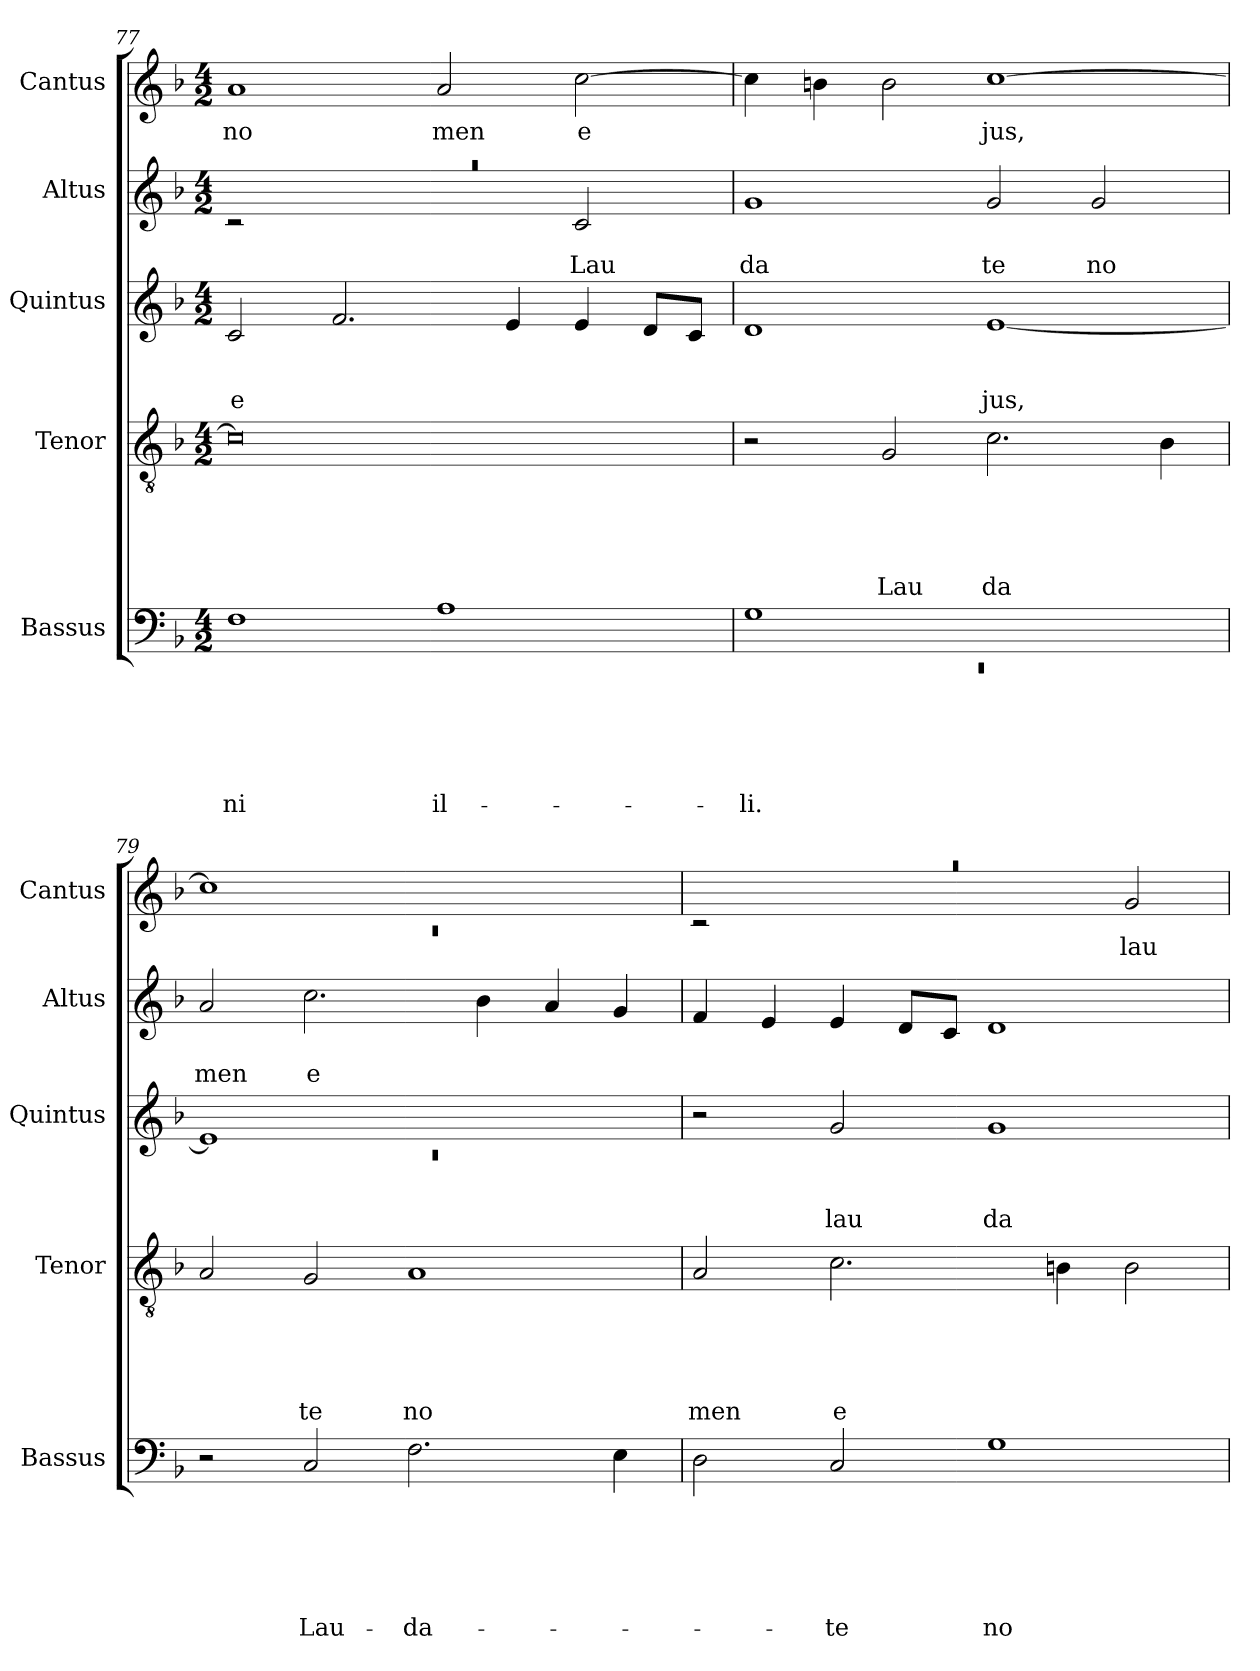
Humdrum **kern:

**kern	**text	**text	**text	**text	**text	**text	**kern	**text	**text	**text	**text	**text	**kern	**text	**text	**text	**kern	**text	**text	**kern	**text
*part5	*part5	*part5	*part5	*part5	*part5	*part5	*part4	*part4	*part4	*part4	*part4	*part4	*part3	*part3	*part3	*part3	*part2	*part2	*part2	*part1	*part1
*staff5	*staff5	*staff5	*staff5	*staff5	*staff5	*staff5	*staff4	*staff4	*staff4	*staff4	*staff4	*staff4	*staff3	*staff3	*staff3	*staff3	*staff2	*staff2	*staff2	*staff1	*staff1
*I"Bassus	*	*	*	*	*	*	*I"Tenor	*	*	*	*	*	*I"Quintus	*	*	*	*I"Altus	*	*	*I"Cantus	*
*I'Bassus	*	*	*	*	*	*	*I'Tenor	*	*	*	*	*	*I'Quintus	*	*	*	*I'Altus	*	*	*I'Cantus	*
*clefF4	*	*	*	*	*	*	*clefGv2	*	*	*	*	*	*clefG2	*	*	*	*clefG2	*	*	*clefG2	*
*k[b-]	*	*	*	*	*	*	*k[b-]	*	*	*	*	*	*k[b-]	*	*	*	*k[b-]	*	*	*k[b-]	*
*F:	*	*	*	*	*	*	*F:	*	*	*	*	*	*F:	*	*	*	*F:	*	*	*F:	*
*M4/2	*	*	*	*	*	*	*M4/2	*	*	*	*	*	*M4/2	*	*	*	*M4/2	*	*	*M4/2	*
=77	=77	=77	=77	=77	=77	=77	=77	=77	=77	=77	=77	=77	=77	=77	=77	=77	=77	=77	=77	=77	=77
!	!	!	!	!	!	!LO:LY:b	!	!	!	!	!	!	!	!	!	!LO:LY:b	!LO:N:vis=1	!	!	!	!LO:LY:b
*	*	*	*	*	*	*	*	*	*	*	*	*	*	*	*	*	*^	*	*	*	*
1F	.	.	.	.	.	-ni	0c]	.	.	.	.	.	2c/	.	.	e	0raa	2rc	.	.	1a	no
.	.	.	.	.	.	.	.	.	.	.	.	.	2.f/	.	.	.	.	1ryy	.	.	.	.
!	!	!	!	!	!	!LO:LY:b	!	!	!	!	!	!	!	!	!	!	!	!	!	!	!	!LO:LY:b
1A	.	.	.	.	.	il-	.	.	.	.	.	.	.	.	.	.	.	.	.	.	2a/	men
.	.	.	.	.	.	.	.	.	.	.	.	.	4e/	.	.	.	.	.	.	.	.	.
!	!	!	!	!	!	!	!	!	!	!	!	!	!	!	!	!	!	!	!	!LO:LY:b	!	!LO:LY:b
.	.	.	.	.	.	.	.	.	.	.	.	.	4e/	.	.	.	.	2c/	.	Lau	[>2cc\	e
.	.	.	.	.	.	.	.	.	.	.	.	.	8d/L	.	.	.	.	.	.	.	.	.
.	.	.	.	.	.	.	.	.	.	.	.	.	8c/J	.	.	.	.	.	.	.	.	.
*	*	*	*	*	*	*	*	*	*	*	*	*	*	*	*	*	*v	*v	*	*	*	*
=78	=78	=78	=78	=78	=78	=78	=78	=78	=78	=78	=78	=78	=78	=78	=78	=78	=78	=78	=78	=78	=78
*^	*	*	*	*	*	*	*	*	*	*	*	*	*	*	*	*	*	*	*	*	*
!	!LO:N:vis=1	!	!	!	!	!	!LO:LY:b	!	!	!	!	!	!	!	!	!	!	!	!	!LO:LY:b	!	!
1G	0rEE	.	.	.	.	.	-li.	2r	.	.	.	.	.	1d	.	.	.	1g	.	da	4cc\]	.
.	.	.	.	.	.	.	.	.	.	.	.	.	.	.	.	.	.	.	.	.	4bn\	.
!	!	!	!	!	!	!	!	!	!	!	!	!	!LO:LY:b	!	!	!	!	!	!	!	!	!
.	.	.	.	.	.	.	.	2G/	.	.	.	.	Lau	.	.	.	.	.	.	.	2b\	.
!	!	!	!	!	!	!	!	!	!	!	!	!	!LO:LY:b	!	!	!	!LO:LY:b	!	!	!LO:LY:b	!	!LO:LY:b
1ryy	.	.	.	.	.	.	.	2.c\	.	.	.	.	da	[<1e	.	.	jus,	2g/	.	te	[>1cc	jus,
!	!	!	!	!	!	!	!	!	!	!	!	!	!	!	!	!	!	!	!	!LO:LY:b	!	!
.	.	.	.	.	.	.	.	.	.	.	.	.	.	.	.	.	.	2g/	.	no	.	.
.	.	.	.	.	.	.	.	4B-\	.	.	.	.	.	.	.	.	.	.	.	.	.	.
*v	*v	*	*	*	*	*	*	*	*	*	*	*	*	*	*	*	*	*	*	*	*	*
=79	=79	=79	=79	=79	=79	=79	=79	=79	=79	=79	=79	=79	=79	=79	=79	=79	=79	=79	=79	=79	=79
*	*	*	*	*	*	*	*	*	*	*	*	*	*^	*	*	*	*	*	*	*^	*
!	!	!	!	!	!	!	!	!	!	!	!	!	!	!LO:N:vis=1	!	!	!	!	!	!LO:LY:b	!	!LO:N:vis=1	!
2r	.	.	.	.	.	.	2A/	.	.	.	.	.	1e]	0rc	.	.	.	2a/	.	men	1cc]	0rc	.
!	!	!	!	!	!	!LO:LY:b	!	!	!	!	!	!LO:LY:b	!	!	!	!	!	!	!	!LO:LY:b	!	!	!
2C/	.	.	.	.	.	Lau-	2G/	.	.	.	.	te	.	.	.	.	.	2.cc\	.	e	.	.	.
!	!	!	!	!	!	!LO:LY:b	!	!	!	!	!	!LO:LY:b	!	!	!	!	!	!	!	!	!	!	!
2.F\	.	.	.	.	.	-da-	1A	.	.	.	.	no	1ryy	.	.	.	.	.	.	.	1ryy	.	.
.	.	.	.	.	.	.	.	.	.	.	.	.	.	.	.	.	.	4b-\	.	.	.	.	.
.	.	.	.	.	.	.	.	.	.	.	.	.	.	.	.	.	.	4a/	.	.	.	.	.
4E\	.	.	.	.	.	.	.	.	.	.	.	.	.	.	.	.	.	4g/	.	.	.	.	.
*	*	*	*	*	*	*	*	*	*	*	*	*	*v	*v	*	*	*	*	*	*	*	*	*
=80	=80	=80	=80	=80	=80	=80	=80	=80	=80	=80	=80	=80	=80	=80	=80	=80	=80	=80	=80	=80	=80	=80
!	!	!	!	!	!	!	!	!	!	!	!	!LO:LY:b	!	!	!	!	!	!	!	!LO:N:vis=1	!	!
2D\	.	.	.	.	.	.	2A/	.	.	.	.	men	2r	.	.	.	4f/	.	.	0raa	2rc	.
.	.	.	.	.	.	.	.	.	.	.	.	.	.	.	.	.	4e/	.	.	.	.	.
!	!	!	!	!	!	!LO:LY:b	!	!	!	!	!	!LO:LY:b	!	!	!	!LO:LY:b	!	!	!	!	!	!
2C/	.	.	.	.	.	-te	2.c\	.	.	.	.	e	2g/	.	.	lau	4e/	.	.	.	1ryy	.
.	.	.	.	.	.	.	.	.	.	.	.	.	.	.	.	.	8d/L	.	.	.	.	.
.	.	.	.	.	.	.	.	.	.	.	.	.	.	.	.	.	8c/J	.	.	.	.	.
!	!	!	!	!	!	!LO:LY:b	!	!	!	!	!	!	!	!	!	!LO:LY:b	!	!	!	!	!	!
1G	.	.	.	.	.	no-	.	.	.	.	.	.	1g	.	.	da	1d	.	.	.	.	.
.	.	.	.	.	.	.	4B\	.	.	.	.	.	.	.	.	.	.	.	.	.	.	.
!	!	!	!	!	!	!	!	!	!	!	!	!	!	!	!	!	!	!	!	!	!	!LO:LY:b
.	.	.	.	.	.	.	2B\	.	.	.	.	.	.	.	.	.	.	.	.	.	2g/	lau
*	*	*	*	*	*	*	*	*	*	*	*	*	*	*	*	*	*	*	*	*v	*v	*
=	=	=	=	=	=	=	=	=	=	=	=	=	=	=	=	=	=	=	=	=	=
*-	*-	*-	*-	*-	*-	*-	*-	*-	*-	*-	*-	*-	*-	*-	*-	*-	*-	*-	*-	*-	*-
